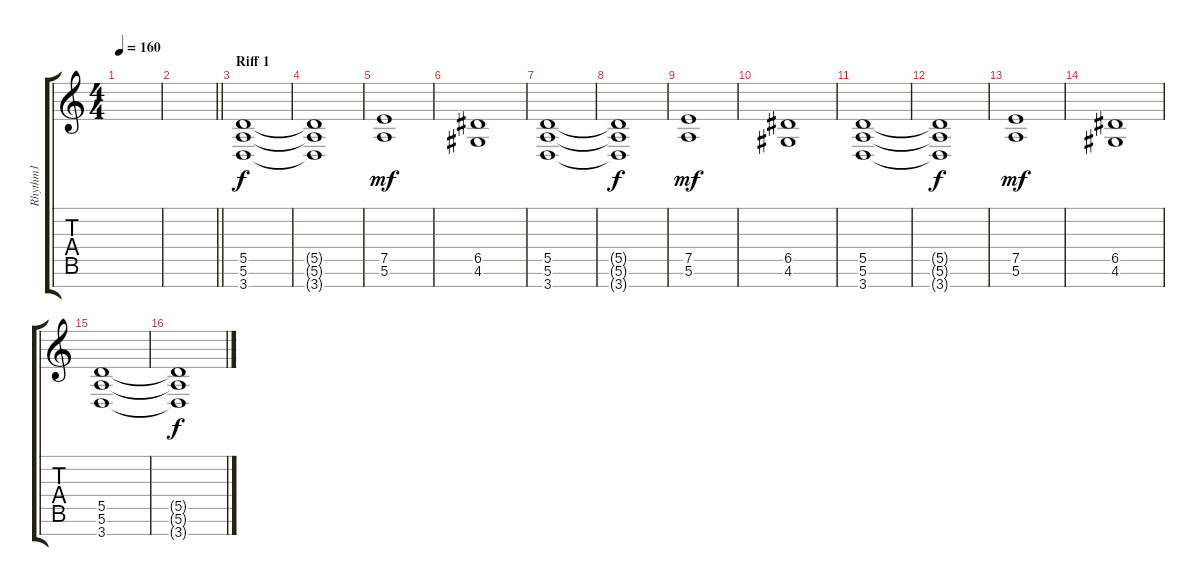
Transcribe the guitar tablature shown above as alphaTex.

\track ("Rhythm1" "Rhythm1") {instrument distortionguitar}
\staff {score tabs}
\tuning (E4 B3 G3 D3 A2 E2 B1) {hide}
\ts (4 4)
\tempo 160
\clef g2
\ks c
|
\barLineRight lightlight
|
\section ("" "Riff 1")
(5.5 5.6 3.7).1 |
(5.5{t} 5.6{t} 3.7{t}).1{dy f} |
(7.5 5.6).1{dy mf} |
(6.5 4.6).1 |
(5.5 5.6 3.7).1 |
(5.5{t} 5.6{t} 3.7{t}).1{dy f} |
(7.5 5.6).1{dy mf} |
(6.5 4.6).1 |
(5.5 5.6 3.7).1 |
(5.5{t} 5.6{t} 3.7{t}).1{dy f} |
(7.5 5.6).1{dy mf} |
(6.5 4.6).1 |
(5.5 5.6 3.7).1 |
(5.5{t} 5.6{t} 3.7{t}).1{dy f}
